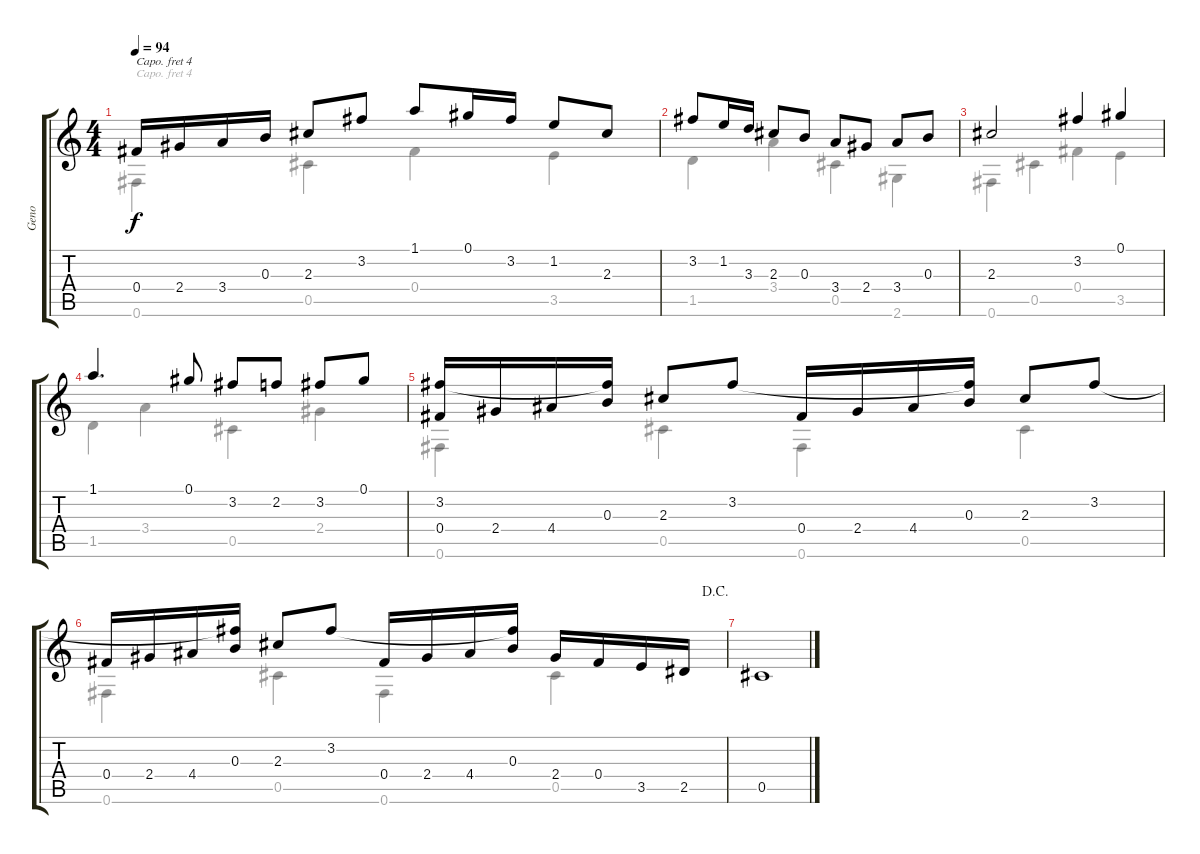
\track ("Geno" "Geno") {instrument acousticguitarnylon}
\staff {score tabs}
\capo 4
\tuning (E4 B3 G3 D3 A2 D2) {hide}
\voice
\ts (4 4)
\tempo 94
\clef g2
\ks aminor
0.4.16{dy f} 2.4.16 3.4.16 0.3.16 2.3.8 3.2.8 1.1.8 0.1.16 3.2.16 1.2.8 2.3.8 |
3.2.8 1.2.16 3.3.16 2.3.8 0.3.8 3.4.8 2.4.8 3.4.8 0.3.8 |
2.3.2 3.2.4 0.1.4 |
1.1.4{d} 0.1.8 3.2.8 2.2.8 3.2.8 0.1.8 |
(3.2 0.4).16 2.4.16 4.4.16 (3.2{t} 0.3).16 2.3.8 3.2.8 0.4.16 2.4.16 4.4.16 (3.2{t} 0.3).16 2.3.8 3.2.8 |
\jump dacapo
0.4.16 2.4.16 4.4.16 (3.2{t} 0.3).16 2.3.8 3.2.8 0.4.16 2.4.16 4.4.16 (3.2{t} 0.3).16 2.4.16 0.4.16 3.5.16 2.5.16 |
0.5.1
\voice
\clef g2
\ottava regular
\simile none
\ks aminor
0.6.4{dy f} 0.5.4 0.4.4 3.5.4 |
1.5.4 3.4.4 0.5.4 2.6.4 |
0.6.4 0.5.4 0.4.4 3.5.4 |
1.5.4 3.4.4 0.5.4 2.4.4 |
0.6.4 0.5.4 0.6.4 0.5.4 |
0.6.4 0.5.4 0.6.4 0.5.4 |
